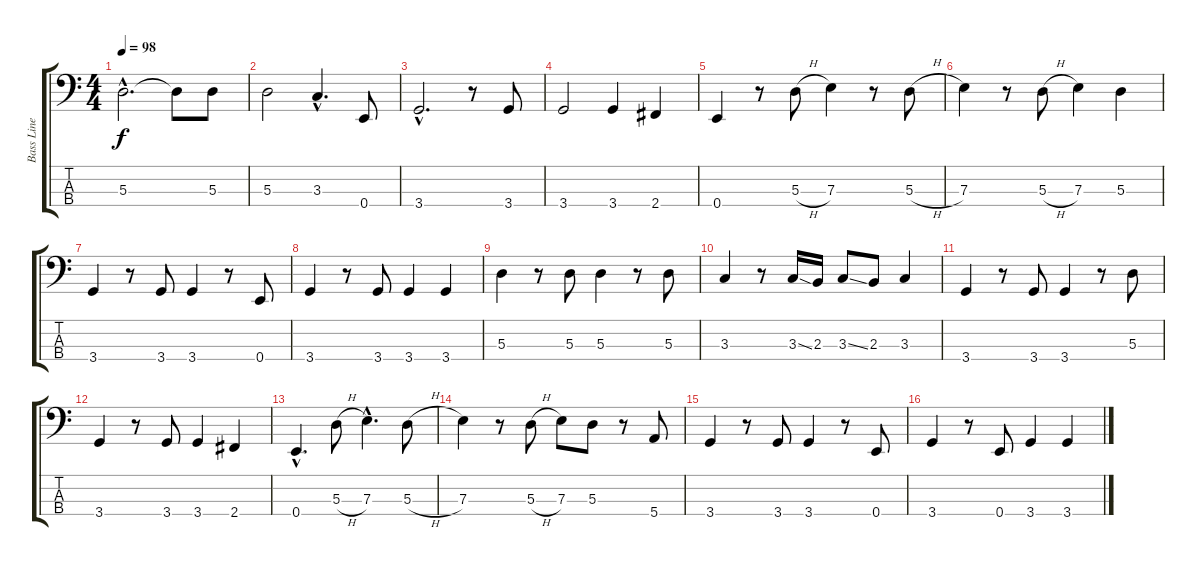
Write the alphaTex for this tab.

\track ("Bass Line" "Bass Line") {instrument electricbassfinger}
\staff {score tabs}
\tuning (G2 D2 A1 E1) {hide}
\ts (4 4)
\tempo 98
\clef f4
\ks c
5.3{hac}.2{d dy f} 5.3{t}.8 5.3.8 |
5.3.2 3.3{hac}.4{d} 0.4.8 |
3.4{hac}.2{d} r.8 3.4.8 |
3.4.2 3.4.4 2.4.4 |
0.4.4 r.8 5.3{h}.8 7.3.4 r.8 5.3{h}.8 |
7.3.4 r.8 5.3{h}.8 7.3.4 5.3.4 |
3.4.4 r.8 3.4.8 3.4.4 r.8 0.4.8 |
3.4.4 r.8 3.4.8 3.4.4 3.4.4 |
5.3.4 r.8 5.3.8 5.3.4 r.8 5.3.8 |
3.3.4 r.8 3.3{ss}.16 2.3.16 3.3{ss}.8 2.3.8 3.3.4 |
3.4.4 r.8 3.4.8 3.4.4 r.8 5.3.8 |
3.4.4 r.8 3.4.8 3.4.4 2.4.4 |
0.4{hac}.4{d} 5.3{h}.8 7.3{hac}.4{d} 5.3{h}.8 |
7.3.4 r.8 5.3{h}.8 7.3.8 5.3.8 r.8 5.4.8 |
3.4.4 r.8 3.4.8 3.4.4 r.8 0.4.8 |
3.4.4 r.8 0.4.8 3.4.4 3.4.4
